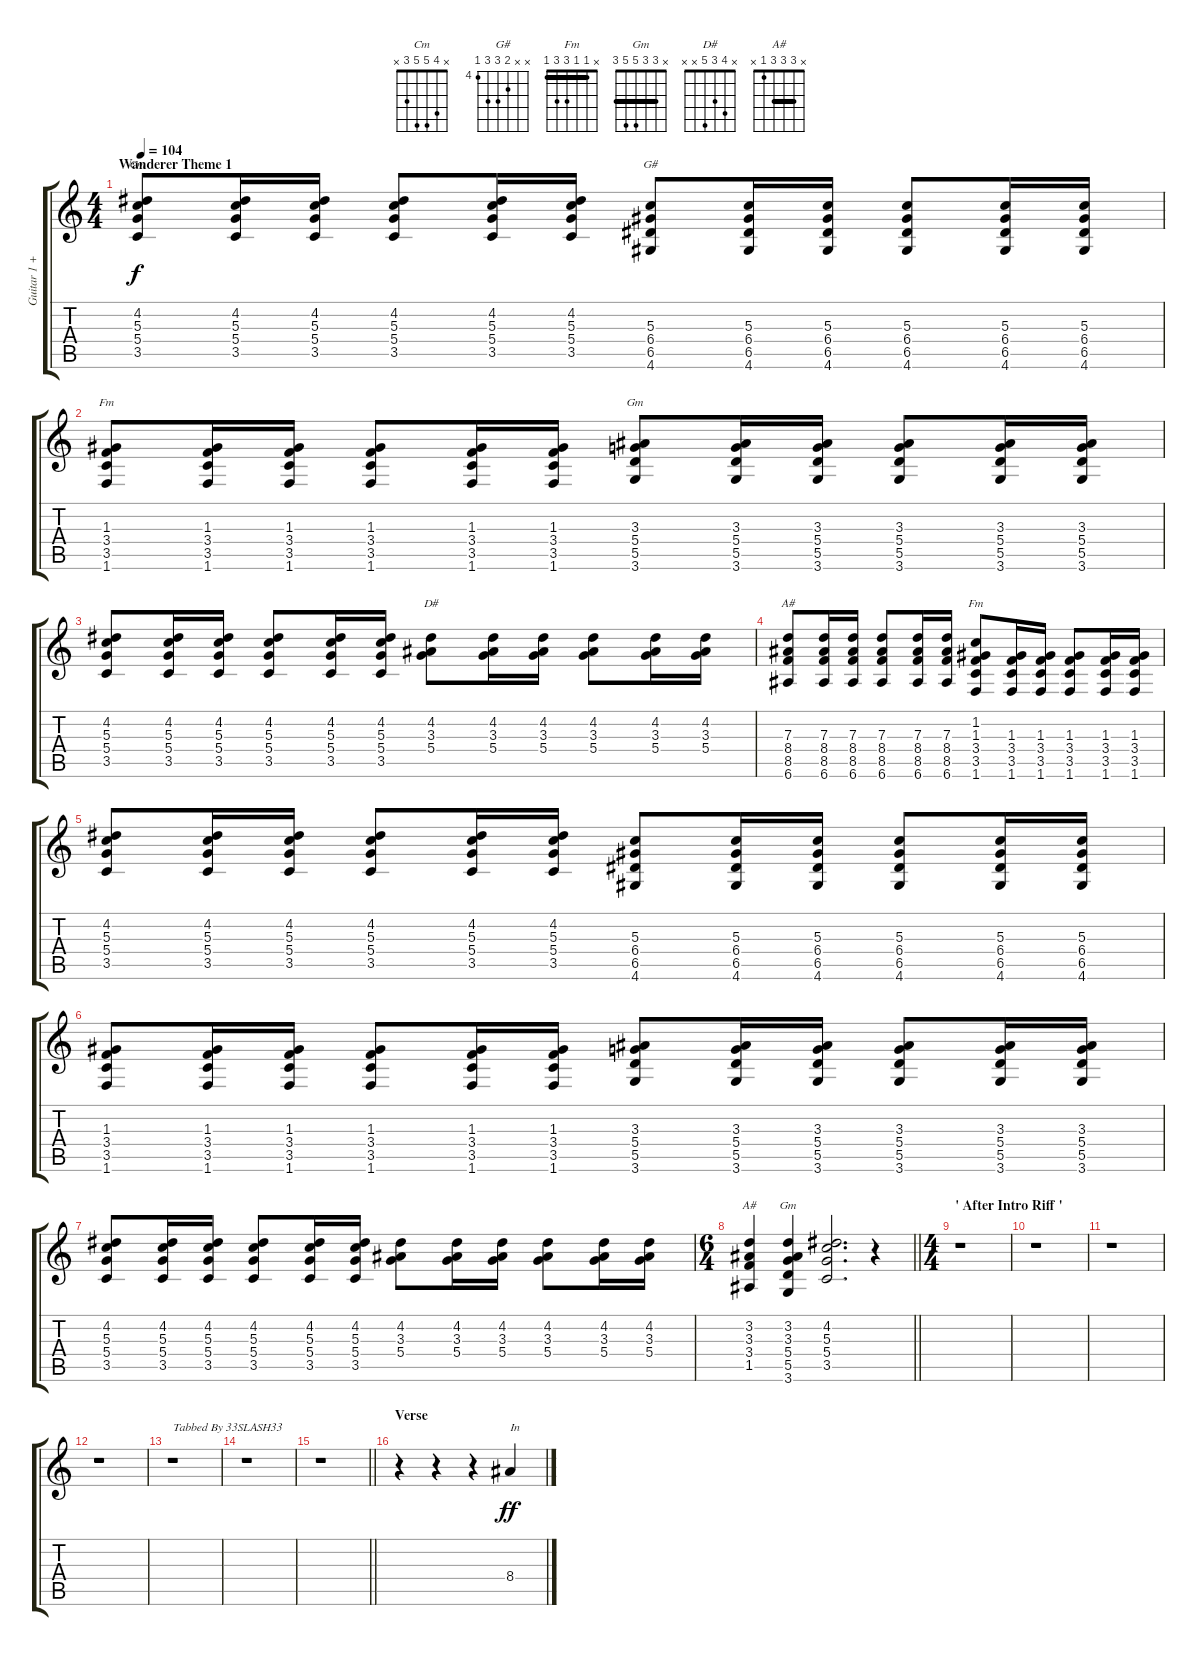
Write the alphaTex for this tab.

\track ("Guitar 1 + Voice" "Guitar 1 +") {instrument acousticguitarsteel}
\staff {score tabs}
\tuning (E4 B3 G3 D3 A2 E2) {hide}
\chord ("Cm" x 4 5 5 3 x)
\chord ("G#" x x 5 6 6 4) {firstfret 4}
\chord ("Fm" x x 1 3 3 1) {barre 1}
\chord ("Gm" x x 3 5 5 3) {barre 3}
\chord ("D#" x 4 3 5 x x)
\chord ("A#" x x 7 8 8 6) {firstfret 6}
\chord ("Fm" x 1 1 3 3 1) {barre 1}
\chord ("A#" x 3 3 3 1 x) {barre 3}
\chord ("Gm" x 3 3 5 5 3) {barre 3}
\ts (4 4)
\section ("" "Wanderer Theme 1")
\tempo 104
\clef g2
\ks c
(4.2 5.3 5.4 3.5).8{ch "Cm" dy f} (4.2 5.3 5.4 3.5).16 (4.2 5.3 5.4 3.5).16 (4.2 5.3 5.4 3.5).8 (4.2 5.3 5.4 3.5).16 (4.2 5.3 5.4 3.5).16 (5.3 6.4 6.5 4.6).8{ch "G#"} (5.3 6.4 6.5 4.6).16 (5.3 6.4 6.5 4.6).16 (5.3 6.4 6.5 4.6).8 (5.3 6.4 6.5 4.6).16 (5.3 6.4 6.5 4.6).16 |
(1.3 3.4 3.5 1.6).8{ch "Fm"} (1.3 3.4 3.5 1.6).16 (1.3 3.4 3.5 1.6).16 (1.3 3.4 3.5 1.6).8 (1.3 3.4 3.5 1.6).16 (1.3 3.4 3.5 1.6).16 (3.3 5.4 5.5 3.6).8{ch "Gm"} (3.3 5.4 5.5 3.6).16 (3.3 5.4 5.5 3.6).16 (3.3 5.4 5.5 3.6).8 (3.3 5.4 5.5 3.6).16 (3.3 5.4 5.5 3.6).16 |
(4.2 5.3 5.4 3.5).8 (4.2 5.3 5.4 3.5).16 (4.2 5.3 5.4 3.5).16 (4.2 5.3 5.4 3.5).8 (4.2 5.3 5.4 3.5).16 (4.2 5.3 5.4 3.5).16 (4.2 3.3 5.4).8{ch "D#"} (4.2 3.3 5.4).16 (4.2 3.3 5.4).16 (4.2 3.3 5.4).8 (4.2 3.3 5.4).16 (4.2 3.3 5.4).16 |
(7.3 8.4 8.5 6.6).8{ch "A#"} (7.3 8.4 8.5 6.6).16 (7.3 8.4 8.5 6.6).16 (7.3 8.4 8.5 6.6).8 (7.3 8.4 8.5 6.6).16 (7.3 8.4 8.5 6.6).16 (1.2 1.3 3.4 3.5 1.6).8{ch "Fm"} (1.3 3.4 3.5 1.6).16 (1.3 3.4 3.5 1.6).16 (1.3 3.4 3.5 1.6).8 (1.3 3.4 3.5 1.6).16 (1.3 3.4 3.5 1.6).16 |
(4.2 5.3 5.4 3.5).8 (4.2 5.3 5.4 3.5).16 (4.2 5.3 5.4 3.5).16 (4.2 5.3 5.4 3.5).8 (4.2 5.3 5.4 3.5).16 (4.2 5.3 5.4 3.5).16 (5.3 6.4 6.5 4.6).8 (5.3 6.4 6.5 4.6).16 (5.3 6.4 6.5 4.6).16 (5.3 6.4 6.5 4.6).8 (5.3 6.4 6.5 4.6).16 (5.3 6.4 6.5 4.6).16 |
(1.3 3.4 3.5 1.6).8 (1.3 3.4 3.5 1.6).16 (1.3 3.4 3.5 1.6).16 (1.3 3.4 3.5 1.6).8 (1.3 3.4 3.5 1.6).16 (1.3 3.4 3.5 1.6).16 (3.3 5.4 5.5 3.6).8 (3.3 5.4 5.5 3.6).16 (3.3 5.4 5.5 3.6).16 (3.3 5.4 5.5 3.6).8 (3.3 5.4 5.5 3.6).16 (3.3 5.4 5.5 3.6).16 |
(4.2 5.3 5.4 3.5).8 (4.2 5.3 5.4 3.5).16 (4.2 5.3 5.4 3.5).16 (4.2 5.3 5.4 3.5).8 (4.2 5.3 5.4 3.5).16 (4.2 5.3 5.4 3.5).16 (4.2 3.3 5.4).8 (4.2 3.3 5.4).16 (4.2 3.3 5.4).16 (4.2 3.3 5.4).8 (4.2 3.3 5.4).16 (4.2 3.3 5.4).16 |
\ts (6 4)
\barLineRight lightlight
(3.2 3.3 3.4 1.5).4{ch "A#"} (3.2 3.3 5.4 5.5 3.6).4{ch "Gm"} (4.2 5.3 5.4 3.5).2{d} r.4 |
\ts (4 4)
\section ("" "' After Intro Riff '")
r.1 |
r.1 |
r.1 |
r.1 |
r.1{txt "Tabbed By 33SLASH33"} |
r.1 |
\barLineRight lightlight
r.1 |
\section ("" "Verse")
r.4 r.4 r.4 8.4.4{txt "In" dy ff}
